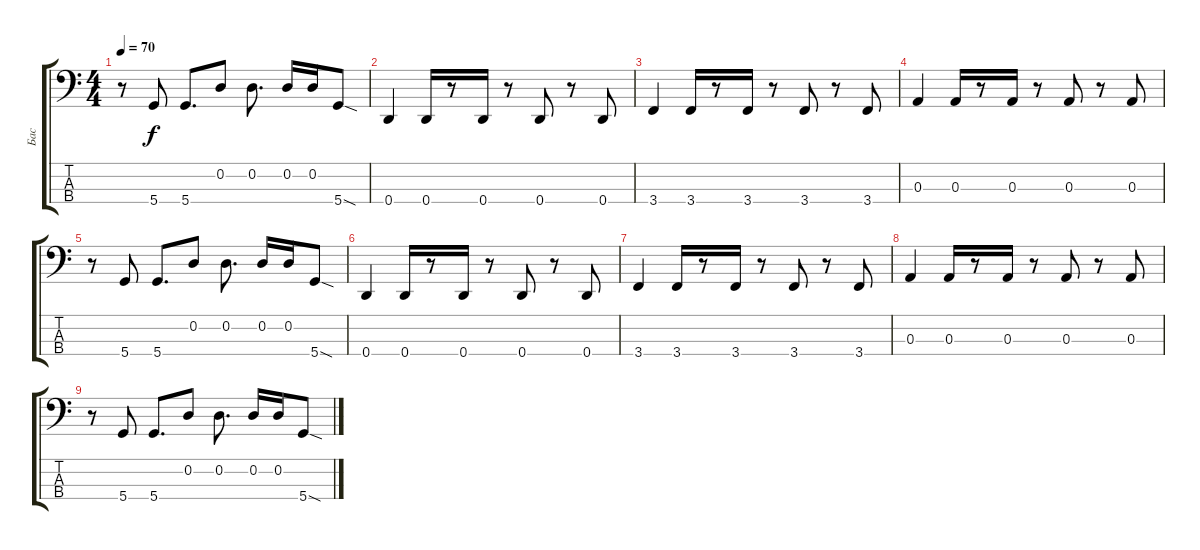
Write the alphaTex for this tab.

\track ("Бас" "Бас") {instrument electricbassfinger}
\staff {score tabs}
\tuning (G2 D2 A1 D1) {hide}
\ts (4 4)
\tempo 70
\clef f4
\ks c
r.8{dy f} 5.4.8 5.4.8{d} 0.2.8 0.2.8{d} 0.2.16 0.2.16 5.4{sod}.8 |
0.4.4 0.4.16 r.8 0.4.16 r.8 0.4.8 r.8 0.4.8 |
3.4.4 3.4.16 r.8 3.4.16 r.8 3.4.8 r.8 3.4.8 |
0.3.4 0.3.16 r.8 0.3.16 r.8 0.3.8 r.8 0.3.8 |
r.8 5.4.8 5.4.8{d} 0.2.8 0.2.8{d} 0.2.16 0.2.16 5.4{sod}.8 |
0.4.4 0.4.16 r.8 0.4.16 r.8 0.4.8 r.8 0.4.8 |
3.4.4 3.4.16 r.8 3.4.16 r.8 3.4.8 r.8 3.4.8 |
0.3.4 0.3.16 r.8 0.3.16 r.8 0.3.8 r.8 0.3.8 |
r.8 5.4.8 5.4.8{d} 0.2.8 0.2.8{d} 0.2.16 0.2.16 5.4{sod}.8
